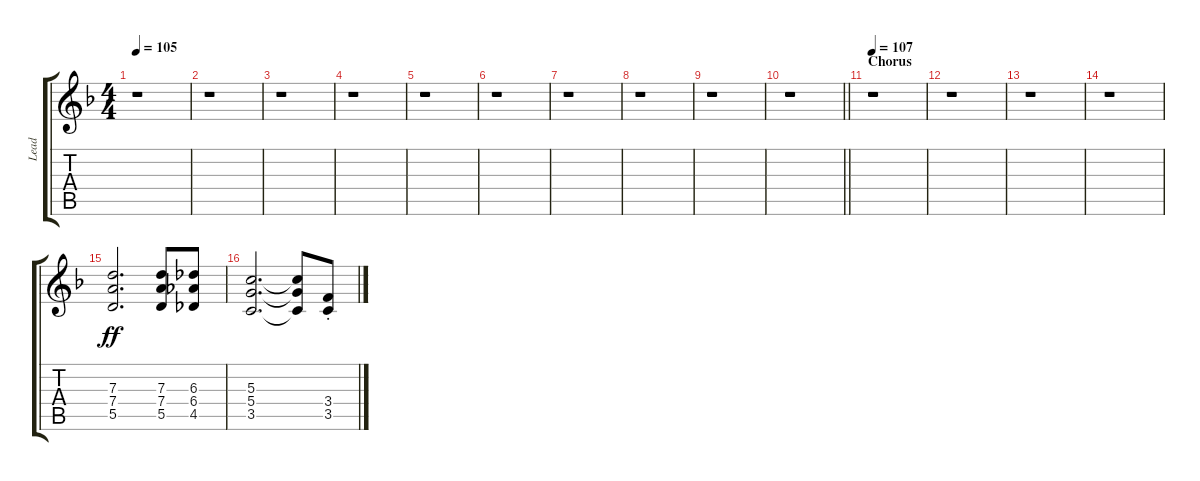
\track ("Lead" "Lead") {instrument distortionguitar}
\staff {score tabs}
\tuning (E4 B3 G3 D3 A2 E2) {hide}
\ts (4 4)
\tempo 105
\clef g2
\ks f
r.1{dy f} |
r.1 |
r.1 |
r.1 |
r.1 |
r.1 |
r.1 |
r.1 |
r.1 |
\barLineRight lightlight
r.1 |
\section ("" "Chorus")
\tempo 107
r.1 |
r.1 |
r.1 |
r.1 |
(7.3 7.4 5.5).2{d dy ff} (7.3 7.4 5.5).8 (6.3 6.4 4.5).8 |
(5.3 5.4 3.5).2{d} (5.3{t} 5.4{t} 3.5{t}).8 (3.4{st} 3.5{st}).8
